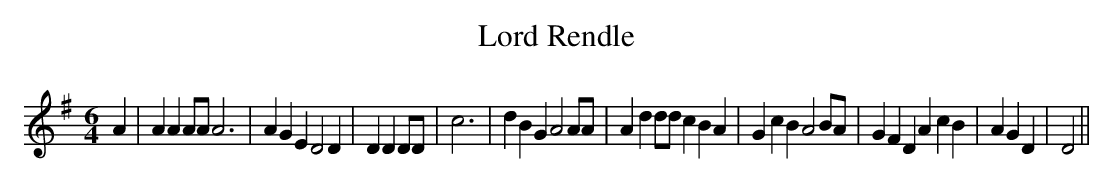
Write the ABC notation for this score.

X:1
T:Lord Rendle
M:6/4
L:1/4
K:G
 A| A A A/2A/2 A3| A G E D2 D| D D D/2D/2| c3| d B G A2 A/2A/2| A d d/2d/2 c B A|\
 G c B A2 B/2A/2| G F D A c B| A G D| D2||
